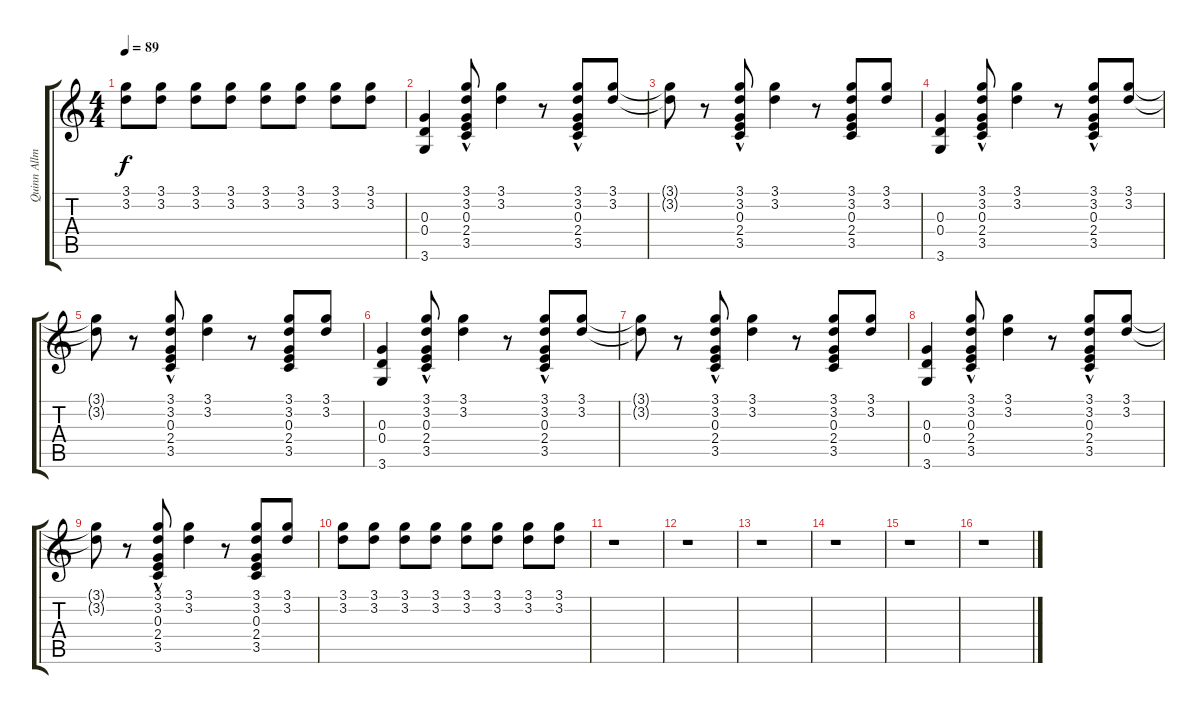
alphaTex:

\track ("Quinn Allman - Guitar 2" "Quinn Allm") {instrument acousticguitarnylon}
\staff {score tabs}
\tuning (E4 B3 G3 D3 A2 E2) {hide}
\ts (4 4)
\tempo 89
\clef g2
\ks c
(3.1 3.2).8{dy f} (3.1 3.2).8 (3.1 3.2).8 (3.1 3.2).8 (3.1 3.2).8 (3.1 3.2).8 (3.1 3.2).8 (3.1 3.2).8 |
(0.3 0.4 3.6).4{instrument electricguitarclean} (3.1 3.2 0.3{hac} 2.4{hac} 3.5{hac}).8 (3.1 3.2).4 r.8 (3.1 3.2 0.3{hac} 2.4{hac} 3.5{hac}).8 (3.1 3.2).8 |
(3.1{t} 3.2{t}).8 r.8 (3.1 3.2 0.3{hac} 2.4{hac} 3.5{hac}).8 (3.1 3.2).4 r.8 (3.1 3.2 0.3 2.4 3.5).8 (3.1 3.2).8 |
(0.3 0.4 3.6).4{instrument electricguitarclean} (3.1 3.2 0.3{hac} 2.4{hac} 3.5{hac}).8 (3.1 3.2).4 r.8 (3.1 3.2 0.3{hac} 2.4{hac} 3.5{hac}).8 (3.1 3.2).8 |
(3.1{t} 3.2{t}).8 r.8 (3.1 3.2 0.3{hac} 2.4{hac} 3.5{hac}).8 (3.1 3.2).4 r.8 (3.1 3.2 0.3 2.4 3.5).8 (3.1 3.2).8 |
(0.3 0.4 3.6).4 (3.1 3.2 0.3{hac} 2.4{hac} 3.5{hac}).8 (3.1 3.2).4 r.8 (3.1 3.2 0.3{hac} 2.4{hac} 3.5{hac}).8 (3.1 3.2).8 |
(3.1{t} 3.2{t}).8 r.8 (3.1 3.2 0.3{hac} 2.4{hac} 3.5{hac}).8 (3.1 3.2).4 r.8 (3.1 3.2 0.3 2.4 3.5).8 (3.1 3.2).8 |
(0.3 0.4 3.6).4 (3.1 3.2 0.3{hac} 2.4{hac} 3.5{hac}).8 (3.1 3.2).4 r.8 (3.1 3.2 0.3{hac} 2.4{hac} 3.5{hac}).8 (3.1 3.2).8 |
(3.1{t} 3.2{t}).8 r.8 (3.1 3.2 0.3{hac} 2.4{hac} 3.5{hac}).8 (3.1 3.2).4 r.8 (3.1 3.2 0.3 2.4 3.5).8 (3.1 3.2).8 |
(3.1 3.2).8 (3.1 3.2).8 (3.1 3.2).8 (3.1 3.2).8 (3.1 3.2).8 (3.1 3.2).8 (3.1 3.2).8 (3.1 3.2).8 |
r.1 |
r.1 |
r.1 |
r.1 |
r.1 |
r.1
